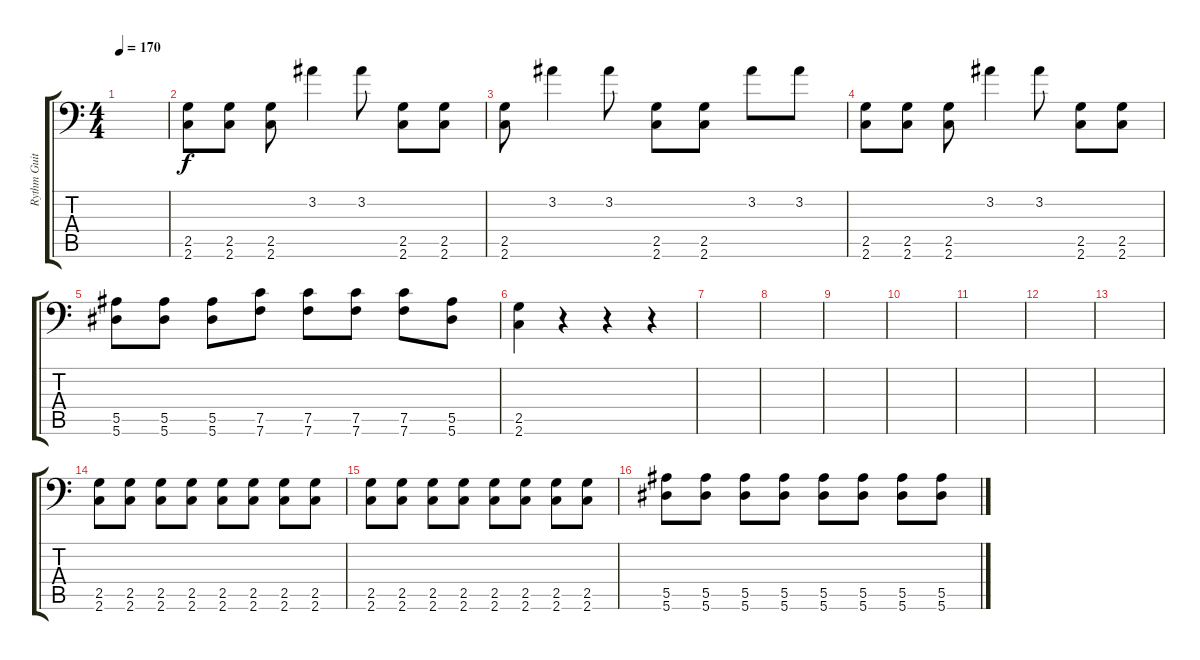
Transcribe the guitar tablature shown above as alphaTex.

\track ("Rythm Guitar" "Rythm Guit") {instrument distortionguitar}
\staff {score tabs}
\tuning (C4 G3 Eb3 Bb2 F2 Bb1) {hide}
\ts (4 4)
\tempo 170
\clef f4
\ks c
|
(2.5 2.6).8 (2.5 2.6).8 (2.5 2.6).8 3.2.4 3.2.8 (2.5 2.6).8 (2.5 2.6).8 |
(2.5 2.6).8 3.2.4 3.2.8 (2.5 2.6).8 (2.5 2.6).8 3.2.8 3.2.8 |
(2.5 2.6).8 (2.5 2.6).8 (2.5 2.6).8 3.2.4 3.2.8 (2.5 2.6).8 (2.5 2.6).8 |
(5.5 5.6).8 (5.5 5.6).8 (5.5 5.6).8 (7.5 7.6).8 (7.5 7.6).8 (7.5 7.6).8 (7.5 7.6).8 (5.5 5.6).8 |
(2.5 2.6).4 r.4 r.4 r.4 |
|
|
|
|
|
|
|
(2.5 2.6).8 (2.5 2.6).8 (2.5 2.6).8 (2.5 2.6).8 (2.5 2.6).8 (2.5 2.6).8 (2.5 2.6).8 (2.5 2.6).8 |
(2.5 2.6).8 (2.5 2.6).8 (2.5 2.6).8 (2.5 2.6).8 (2.5 2.6).8 (2.5 2.6).8 (2.5 2.6).8 (2.5 2.6).8 |
(5.5 5.6).8 (5.5 5.6).8 (5.5 5.6).8 (5.5 5.6).8 (5.5 5.6).8 (5.5 5.6).8 (5.5 5.6).8 (5.5 5.6).8
